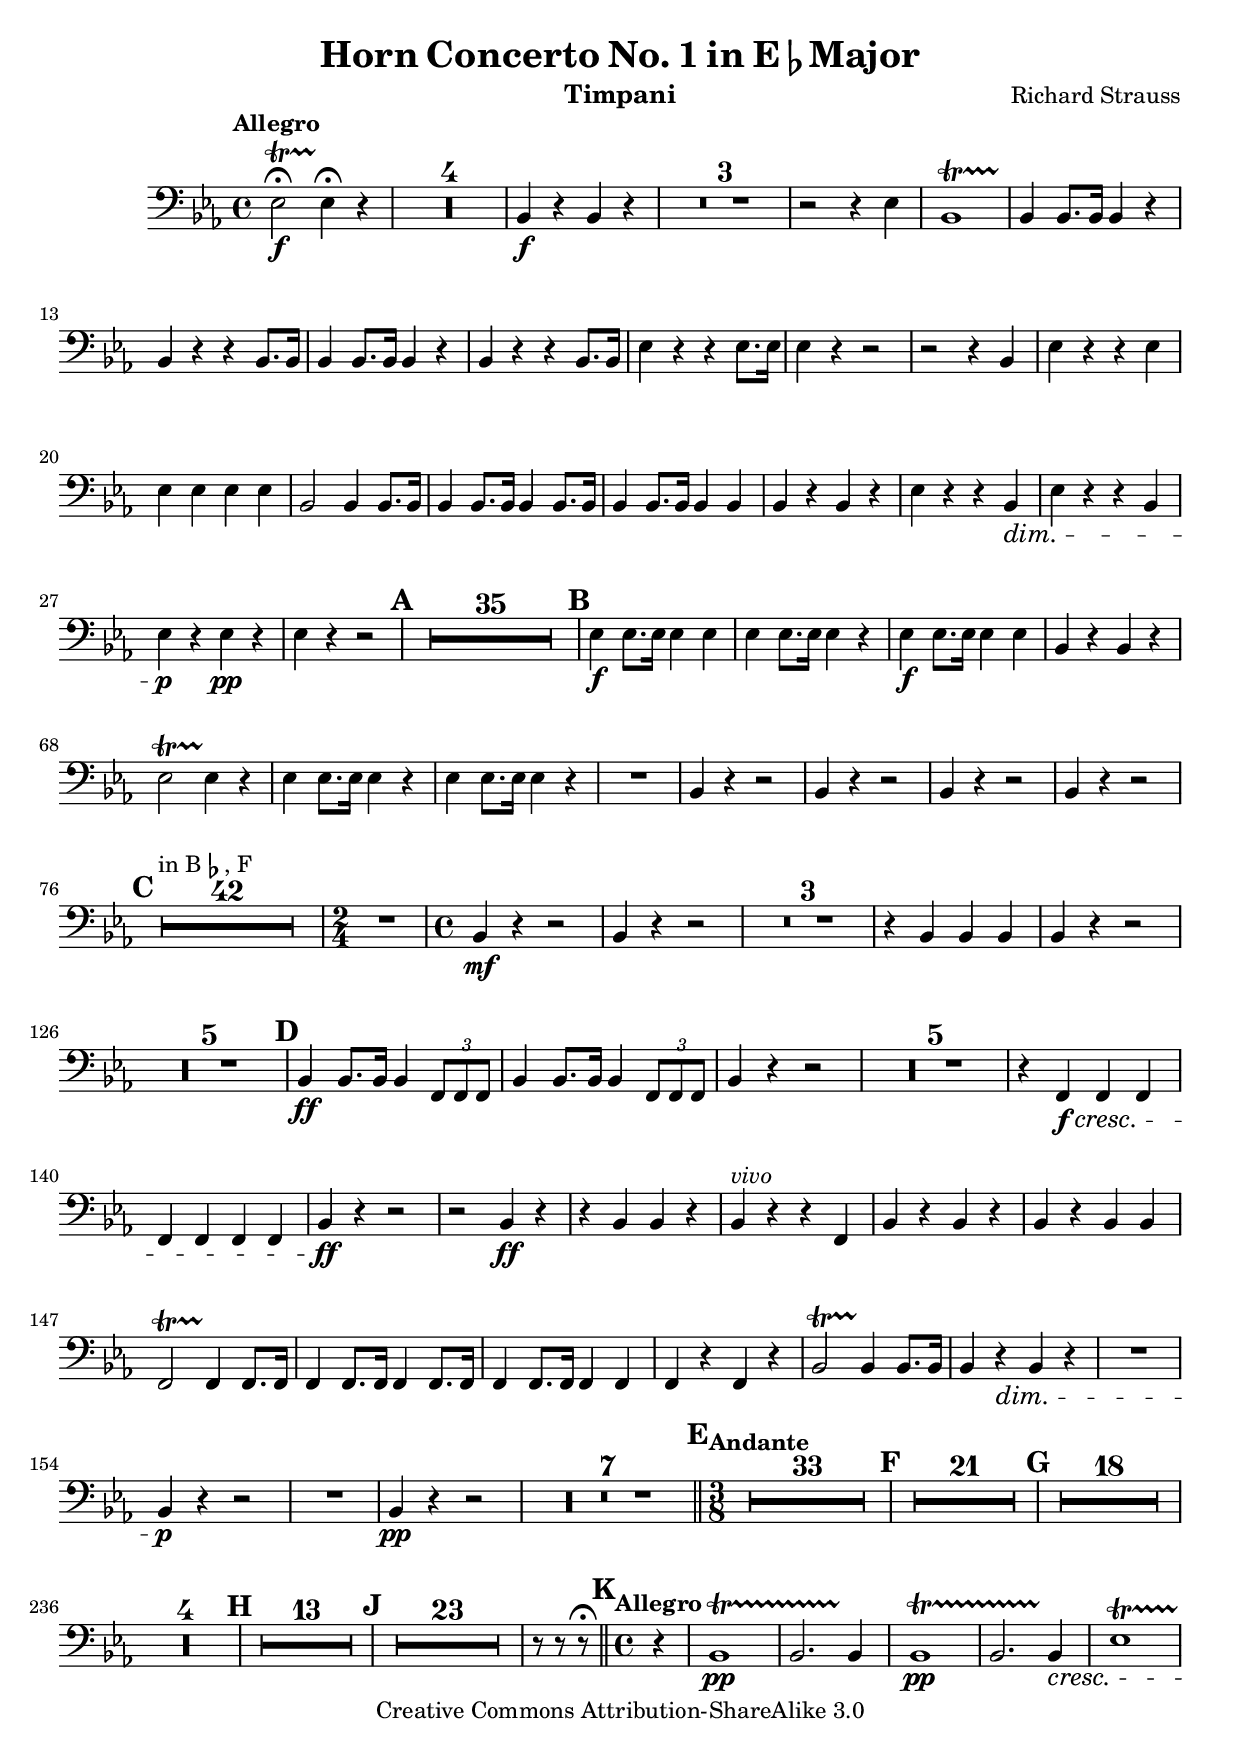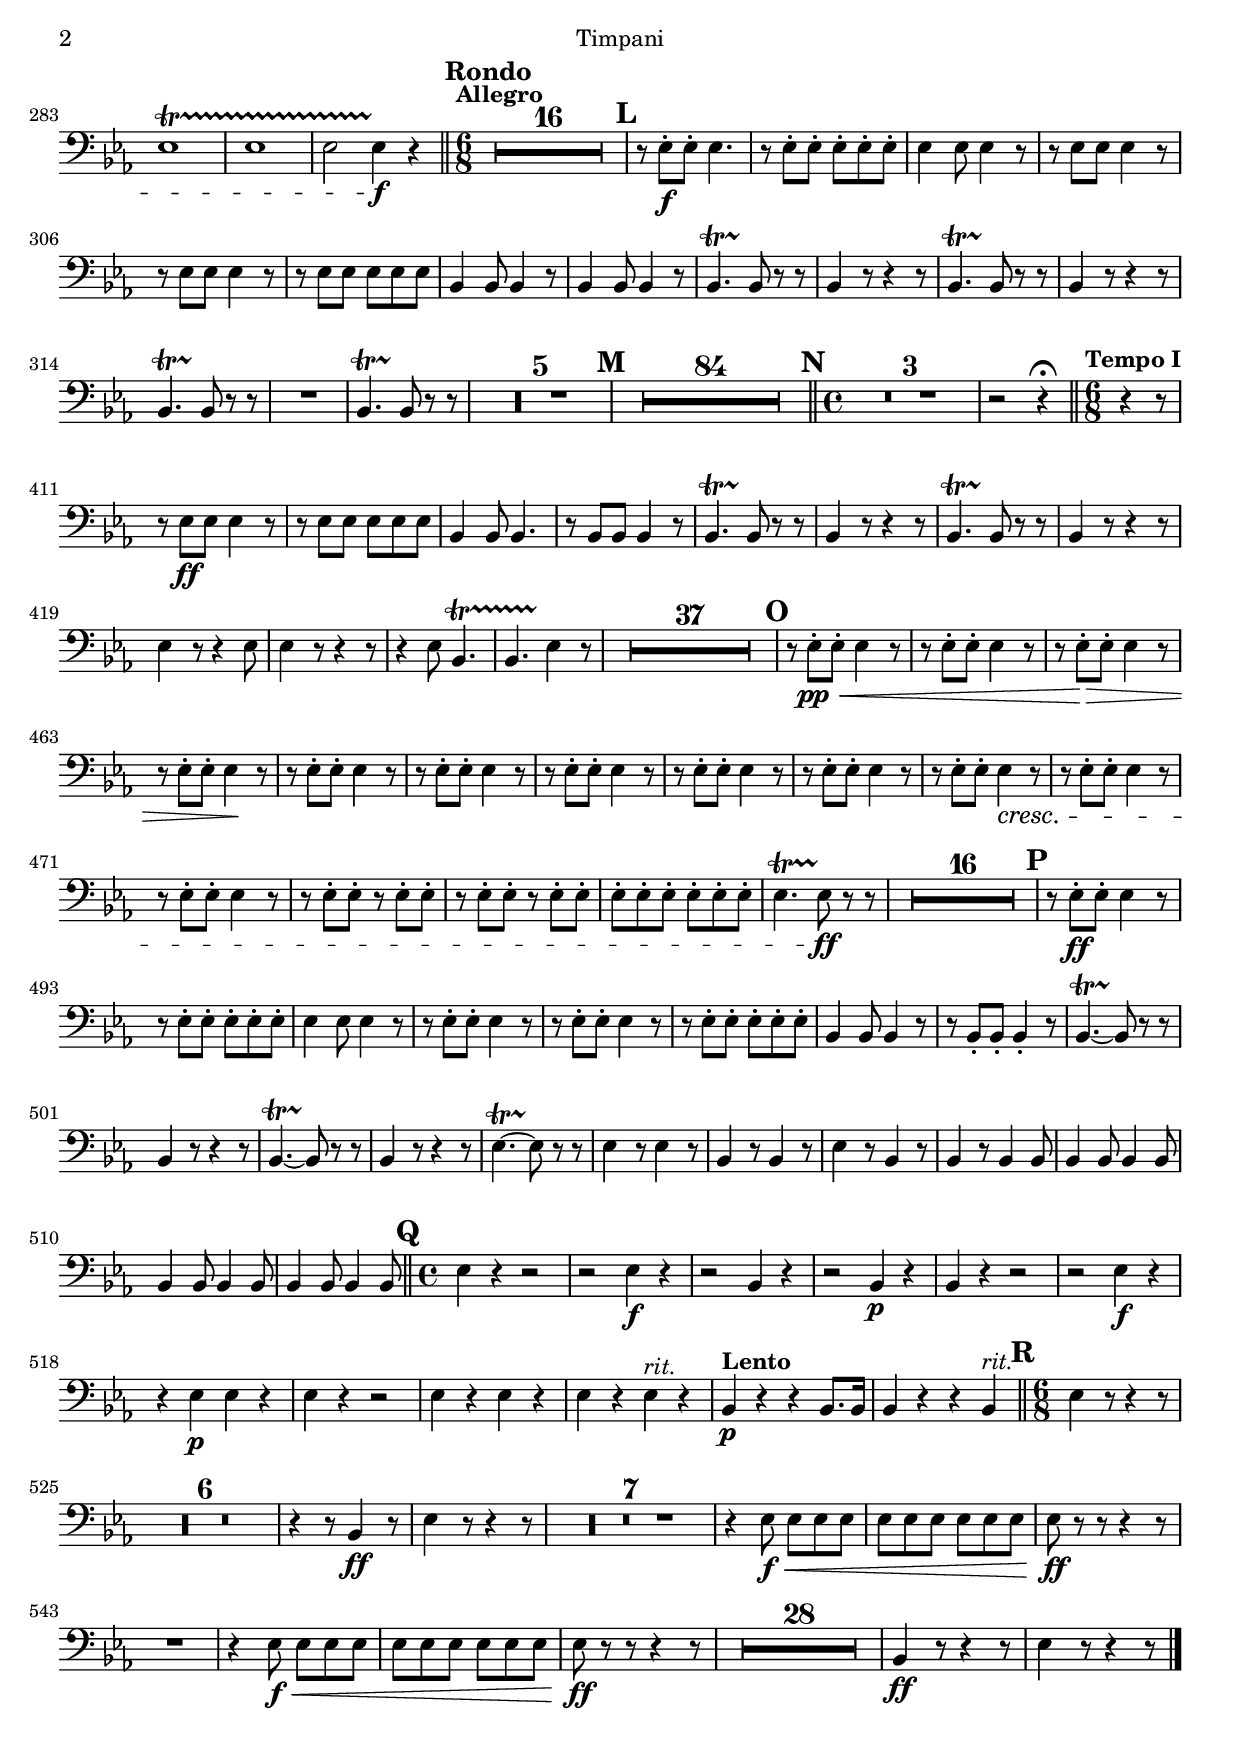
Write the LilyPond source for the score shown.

\version "2.13.22"

\version "2.13.33"

\include "defs.ily"

timpaniMvtI = \relative c
{
  \clef bass
  \key ees \major
  ees2\startTrillSpan\fermata\f ees4\stopTrillSpan\fermata r |
  R1*4 |
  bes4\f r bes r |
  R1*3 |
  r2 r4 ees4 |
  bes1\startTrillSpan |
  bes4\stopTrillSpan bes8. bes16 bes4 r |
  bes4 r r bes8. bes16 |
  bes4 bes8. bes16 bes4 r |
  bes4 r r bes8. bes16 |
  ees4 r r ees8. ees16 |
  ees4 r r2 |
  r2 r4 bes |
  ees r r ees |
  ees ees ees ees |
  bes2 bes4 bes8. bes16 |
  bes4 bes8. bes16 bes4 bes8. bes16 |
  bes4 bes8. bes16 bes4 bes |
  bes r bes r |
  ees r r bes\dim |
  ees r r bes |
  ees\p r ees\pp r |
  ees r r2 |

  %A
  R1*35 |

  %B
  ees4\f ees8. ees16 ees4 ees |
  ees4 ees8. ees16 ees4 r |
  ees4\f ees8. ees16 ees4 ees |
  bes4 r bes r |
  ees2\startTrillSpan ees4\stopTrillSpan r |
  ees4 ees8. ees16 ees4 r |
  ees4 ees8. ees16 ees4 r |
  R1 |
  \repeat unfold 4 {bes4 r r2 |}

  %C
  s1*0^\markup {in B\flat, F}
  R1*42 |

  %2/4
  R2 |

  %4/4
  bes4\mf r r2 |
  bes4 r r2 |
  R1*3 |
  r4 bes bes bes |
  bes r r2 |
  R1*5 |

  %D
  s1*0\ff
  \repeat unfold 2
  {
    bes4 bes8. bes16 bes4 \times 2/3 {f8 f f} |
  }
  bes4 r r2 |
  R1*5 |
  r4 f\f\cresc f f |
  f f f f |
  bes\ff r r2 |
  r bes4\ff r |
  r bes bes r |
  bes^\vivo r r f |
  bes r bes r |
  bes r bes bes |
  f2\startTrillSpan f4\stopTrillSpan f8. f16 |
  f4 f8. f16 f4 f8. f16 |
  f4 f8. f16 f4 f |
  f r f r |
  bes2\startTrillSpan bes4\stopTrillSpan bes8. bes16 |
  bes4 r\dim bes r |
  R1 |
  bes4\p r r2 |
  R1 |
  bes4\pp r r2 |
  R1*7 |
}

timpaniMvtII = \relative c
{
  %tacet
  %E
  R4.*33 |

  %F
  R4.*21 |

  %G
  R4.*18 |

  %key change
  R4.*4 |

  %H
  R4.*13 |

  %J
  R4.*23 |
  r8 r r\fermata |
}

timpaniMvtIII = \relative c
{
  %K
  r4 |
  bes1\startTrillSpan\pp |
  bes2. bes4\stopTrillSpan |
  bes1\startTrillSpan\pp |
  bes2. bes4\stopTrillSpan\cresc |
  ees1\startTrillSpan |
  ees |
  ees |
  ees2 ees4\stopTrillSpan\f r |

  %6/8
  R2.*16 |

  %L
  r8 ees-.\f ees-. ees4. |
  r8 ees-. ees-. ees-. ees-. ees-. |
  ees4 ees8 ees4 r8 |
  r8 ees ees ees4 r8 |
  r8 ees ees ees4 r8 |
  r8 ees ees ees ees ees |
  bes4 bes8 bes4 r8 |
  bes4 bes8 bes4 r8 |
  bes4.\startTrillSpan bes8\stopTrillSpan r r |
  bes4 r8 r4 r8 |
  bes4.\startTrillSpan bes8\stopTrillSpan r r |
  bes4 r8 r4 r8 |
  bes4.\startTrillSpan bes8\stopTrillSpan r r |
  R2. |
  bes4.\startTrillSpan bes8\stopTrillSpan r r |
  R2.*5 |

  %M
  R2.*84 |
  R1*3 |
  r2 r4\fermata |

  %6/8
  r4 r8 |
  r8 ees\ff ees ees4 r8 |
  r8 ees ees ees ees ees |
  bes4 bes8 bes4. |
  r8 bes bes bes4 r8 |
  bes4.\startTrillSpan bes8\stopTrillSpan r r |
  bes4 r8 r4 r8 |
  bes4.\startTrillSpan bes8\stopTrillSpan r r |
  bes4 r8 r4 r8 |
  ees4 r8 r4 ees8 |
  ees4 r8 r4 r8 |
  r4 ees8 bes4.\startTrillSpan |
  bes ees4\stopTrillSpan r8 |
  R2.*37 |

  %O
  r8 ees-.\pp\< ees-. ees4 r8 |
  r8 ees-. ees-. ees4 r8 |
  r8 ees-.\> ees-. ees4 r8 |
  r8 ees-. ees-. ees4\! r8 |
  \repeat unfold 5
  {
    r8 ees-. ees-. ees4 r8 |
  }
  r8 ees-. ees-. ees4\cresc r8 |
  r8 ees-. ees-. ees4 r8 |
  r8 ees-. ees-. ees4 r8 |
  r8 ees-. ees-. r ees-. ees-. |
  r8 ees-. ees-. r ees-. ees-. |
  ees-. ees-. ees-. ees-. ees-. ees-. |
  ees4.\startTrillSpan ees8\stopTrillSpan\ff r r |
  R2.*16 |

  %P
  r8 ees-.\ff ees-. ees4 r8 |
  r8 ees-. ees-. ees-. ees-. ees-. |
  ees4 ees8 ees4 r8 |
  r ees-. ees-. ees4 r8 |
  r ees-. ees-. ees4 r8 |
  r8 ees-. ees-. ees-. ees-. ees-. |
  bes4 bes8 bes4 r8 |
  r8 bes-. bes-. bes4-. r8 |
  bes4.~\startTrillSpan bes8\stopTrillSpan r r |
  bes4 r8 r4 r8 |
  bes4.~\startTrillSpan bes8\stopTrillSpan r r |
  bes4 r8 r4 r8 |
  ees4.~\startTrillSpan ees8\stopTrillSpan r r |
  ees4 r8 ees4 r8 |
  bes4 r8 bes4 r8 |
  ees4 r8 bes4 r8 |
  bes4 r8 bes4 bes8 |
  bes4 bes8 bes4 bes8 |
  bes4 bes8 bes4 bes8 |
  bes4 bes8 bes4 bes8 |

  %Q
  %4/4
  ees4 r r2 |
  r2 ees4\f r |
  r2 bes4 r |
  r2 bes4\p r |
  bes r r2 |
  r2 ees4\f r |
  r ees\p ees r |
  ees r r2 |
  ees4 r ees r |
  ees r ees^\rit r |
  bes\p r r bes8. bes16 |
  bes4 r r bes^\rit |

  %R
  %6/8
  ees4 r8 r4 r8 |
  R2.*6 |
  r4 r8 bes4\ff r8 |
  ees4 r8 r4 r8 |
  R2.*7 |
  r4 ees8\f\< ees ees ees |
  ees ees ees ees ees ees |
  ees\ff r r r4 r8 |
  R2. |
  r4 ees8\f\< ees ees ees |
  ees ees ees ees ees ees |
  ees\ff r r r4 r8 |
  R2.*28 |
  bes4\ff r8 r4 r8 |
  ees4 r8 r4 r8 |
}

timpani = {\timpaniMvtI \timpaniMvtII \timpaniMvtIII}


instrument = \markup {Timpani}
notes = \timpani

\include "part.ily"
